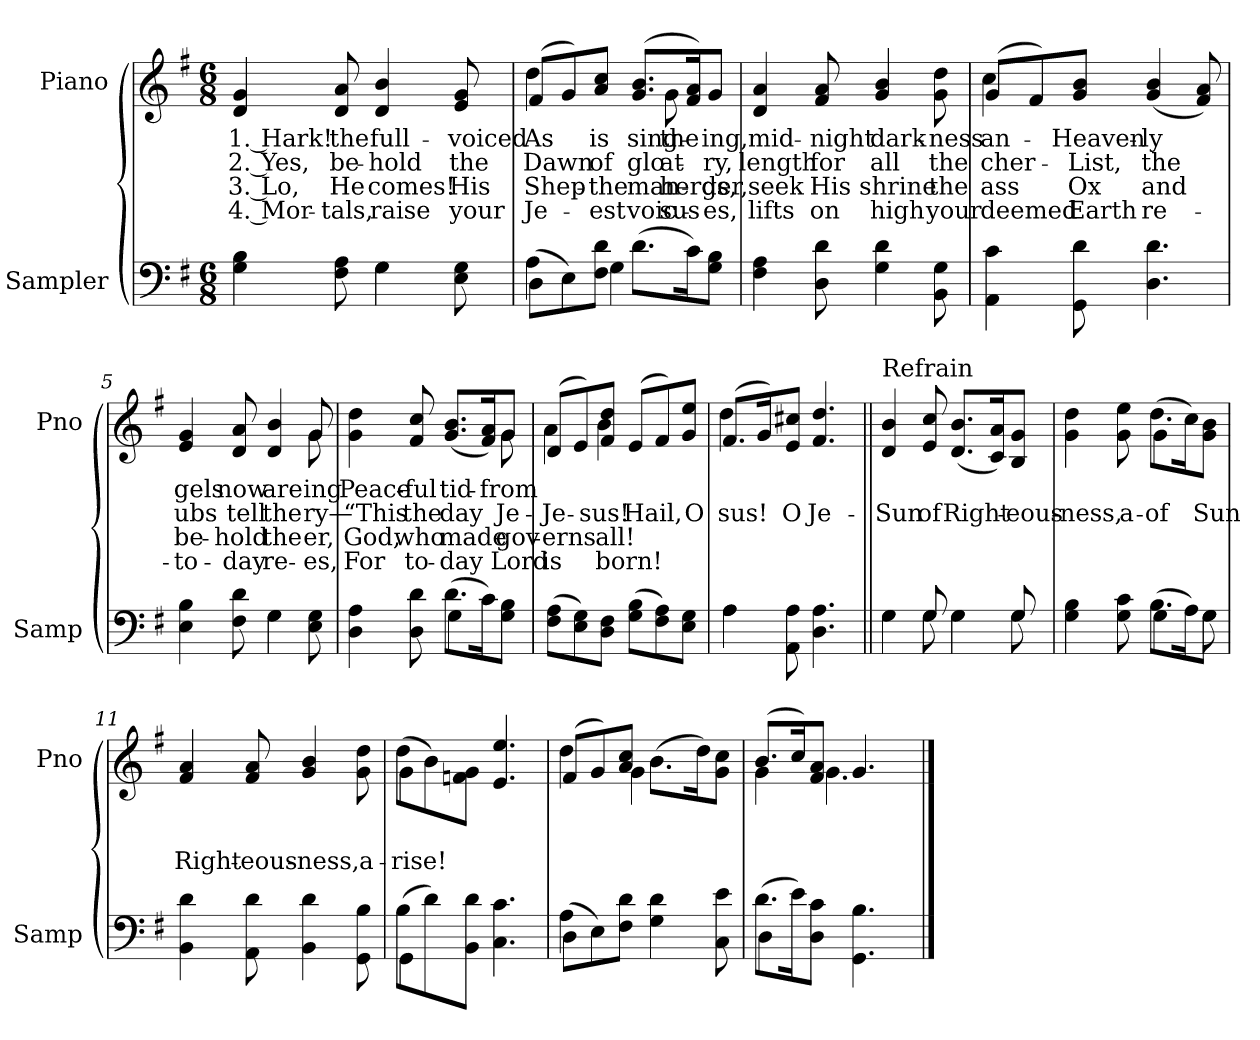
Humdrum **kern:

**kern	**kern	**text	**text	**text	**text
*part2	*part1	*part1	*part1	*part1	*part1
*staff2	*staff1	*staff1	*staff1	*staff1	*staff1
*I"Sampler	*I"Piano	*	*	*	*
*I'Samp	*I'Pno	*	*	*	*
*clefF4	*clefG2	*	*	*	*
*k[f#]	*k[f#]	*	*	*	*
*G:	*G:	*	*	*	*
*M6/8	*M6/8	*	*	*	*
=1	=1	=1	=1	=1	=1
*^	*	*	*	*	*
4G 4B	4.ryy	4d 4g	1. Hark!	2. Yes,	3. Lo,	4. Mor-
8F# 8A	.	8d 8a	the	be-	He	-tals,
4G\	4G	4d 4b	full-	-hold	comes!	raise
8E 8G	8ryy	8e 8g	-voiced	the	His	your
=2	=2	=2	=2	=2	=2	=2
*	*	*^	*	*	*	*
(8D\L	4A	(8f#/L	4dd	As	Dawn	Shep-	Je-
8E\)	.	8g/)	.	.	.	.	.
8F#\ 8d\J	4G	8a/ 8cc/J	4ryy	is	of	the	-est
(8.d\L	.	(8.g/ 8.b/L	.	sing-	glo-	man-	voic-
.	4ryy	.	8g	the	at	-herds,	-sus
16c\K)	.	16f#/ 16a/K)	.	.	.	.	.
8G\ 8B\J	.	8g/J	8ryy	-ing,	-ry,	-ger,	-es,
*v	*v	*	*	*	*	*	*
*	*v	*v	*	*	*	*
=3	=3	=3	=3	=3	=3
4F# 4A	4d 4a	mid-	length	seek	lifts
8D 8d	8f# 8a	-night	for	His	on
4G 4d	4g 4b	dark-	all	shrine	high
8BB 8G	8g 8dd	-ness	the	the	your
=4	=4	=4	=4	=4	=4
*	*^	*	*	*	*
4AA 4c	(8g/L	4cc	an-	cher-	ass	-deemed
.	8f#/)	.	.	.	.	.
8GG 8d	8g/ 8b/J	2ryy	Heaven-	List,	Ox	Earth
4.D 4.d	(4g 4b	.	-ly	the	and	re-
.	8f# 8a)	.	.	.	.	.
=5	=5	=5	=5	=5	=5	=5
*^	*	*	*	*	*	*
4E 4B	4.ryy	4e 4g	8ryy	-gels	-ubs	be-	to-
*	*	*v	*v	*	*	*	*
8F# 8d	.	8d 8a	now	tell	-hold	-day
4G\	4G	4d 4b	are	the	the	re-
*	*	*^	*	*	*	*
8E 8G	8ryy	8g/	8g	-ing	-ry—	-er,	-es,
=6	=6	=6	=6	=6	=6	=6	=6
4D 4A	4.ryy	4g 4dd	8ryy	Peace-	“This	God,	For
*	*	*v	*v	*	*	*	*
8D 8d	.	8f# 8cc	-ful	the	who	to-
(8.d\L	4G	(8.g/ 8.b/L	tid-	day	made	-day
16c\K)	.	16f#/ 16a/K)	.	.	.	.
*	*	*^	*	*	*	*
8G\ 8B\J	8ryy	8g/J	8g	from	Je-	gov-	Lord
*v	*v	*	*	*	*	*	*
=7	=7	=7	=7	=7	=7	=7
(8F#\ 8A\L	(8d/L	4a	.	Je-	-erns	is
8E\ 8G\)	8e/)	.	.	.	.	.
8D\ 8F#\J	8f#/ 8dd/J	4b	.	-sus!	all!	born!
(8G\ 8B\L	(8e/L	.	.	Hail,	.	.
8F#\ 8A\)	8f#/)	4ryy	.	.	.	.
8E\ 8G\J	8g/ 8ee/J	.	.	O	.	.
=8	=8	=8	=8	=8	=8	=8
*^	*	*	*	*	*	*
4A\	4A	(8.f#/L	4dd	.	-sus!	.	.
.	.	16g/K)	.	.	.	.	.
8AA 8A	2ryy	8e/ 8cc#X/J	2ryy	.	O	.	.
4.D 4.A	.	4.f# 4.dd	.	.	Je-	.	.
*	*	*v	*v	*	*	*	*
=9||	=9||	=9||	=9||	=9||	=9||	=9||
!	!	!LO:TX:t=Refrain	!	!	!	!
4G\	4G	4d 4b	.	Sun	.	.
8G/	8G	8e 8cc	.	of	.	.
4G\	4G	(8.d/ 8.b/L	.	Right-	.	.
.	.	16c/ 16a/K)	.	.	.	.
8G/	8G	8B/ 8g/J	.	-eous-	.	.
=10	=10	=10	=10	=10	=10	=10
*	*	*^	*	*	*	*
4G 4B	4.ryy	4g 4dd	4.ryy	.	-ness,	.	.
8G 8c	.	8g 8ee	.	.	a-	.	.
(8.B\L	4G	(8.dd\L	4g	.	of	.	.
16A\K)	.	16cc\K)	.	.	.	.	.
8G\J	8G	8g\ 8b\J	8ryy	.	Sun	.	.
*v	*v	*	*	*	*	*	*
*	*v	*v	*	*	*	*
=11	=11	=11	=11	=11	=11
4BB 4d	4f# 4a	.	Right-	.	.
8AA 8d	8f# 8a	.	-eous-	.	.
4BB 4d	4g 4b	.	-ness,	.	.
8GG 8B	8g 8dd	.	a-	.	.
=12	=12	=12	=12	=12	=12
*^	*^	*	*	*	*
(8B\L	4GG	(8dd\L	4g	.	-rise!	.	.
8d\)	.	8b\)	.	.	.	.	.
8BB\ 8d\J	2ryy	8fn\ 8g\J	2ryy	.	.	.	.
4.C 4.c	.	4.e 4.ee	.	.	.	.	.
=13	=13	=13	=13	=13	=13	=13	=13
(8D\L	4A	(8f#/L	4dd	.	.	.	.
8E\)	.	8g/)	.	.	.	.	.
8F#\ 8d\J	2ryy	8a/ 8cc/J	4g	.	.	.	.
4G 4d	.	(8.b\L	.	.	.	.	.
.	.	.	4ryy	.	.	.	.
.	.	16dd\K)	.	.	.	.	.
8C 8e	.	8g\ 8cc\J	.	.	.	.	.
=14	=14	=14	=14	=14	=14	=14	=14
(8.d\L	4D	(8.b/L	4g	.	.	.	.
16e\K)	.	16cc/K)	.	.	.	.	.
8D\ 8c\J	2ryy	8f#/ 8a/J	4.g	.	.	.	.
4.GG 4.B	.	4.g/	.	.	.	.	.
.	.	.	8ryy	.	.	.	.
*v	*v	*	*	*	*	*	*
*	*v	*v	*	*	*	*
==	==	==	==	==	==
*-	*-	*-	*-	*-	*-
